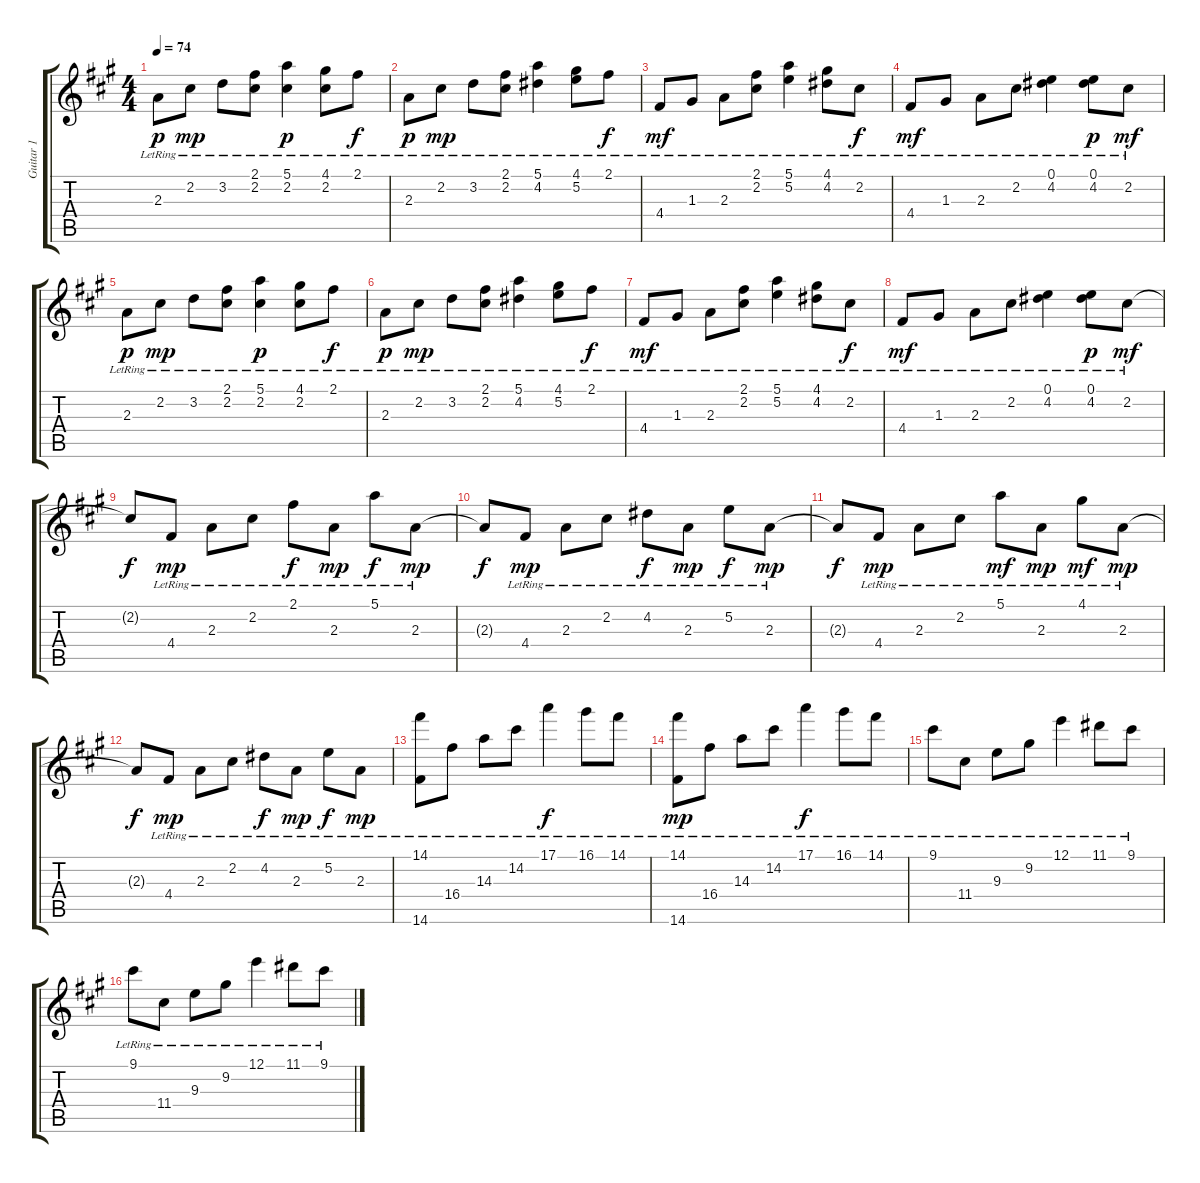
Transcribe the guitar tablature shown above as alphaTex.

\track ("Guitar 1" "Guitar 1") {instrument acousticguitarnylon}
\staff {score tabs}
\tuning (E4 B3 G3 D3 A2 E2) {hide}
\ts (4 4)
\tempo 74
\clef g2
\ks f#minor
2.3{lr}.8{dy p} 2.2{lr}.8{dy mp} 3.2{lr}.8 (2.1{lr} 2.2{lr}).8 (5.1{lr} 2.2{lr}).4{dy p} (4.1{lr} 2.2{lr}).8 2.1{lr}.8{dy f} |
2.3{lr}.8{dy p} 2.2{lr}.8{dy mp} 3.2{lr}.8 (2.1{lr} 2.2{lr}).8 (5.1{lr} 4.2{lr}).4 (4.1{lr} 5.2{lr}).8 2.1{lr}.8{dy f} |
4.4{lr}.8{dy mf} 1.3{lr}.8 2.3{lr}.8 (2.1{lr} 2.2{lr}).8 (5.1{lr} 5.2{lr}).4 (4.1{lr} 4.2{lr}).8 2.2{lr}.8{dy f} |
4.4{lr}.8{dy mf} 1.3{lr}.8 2.3{lr}.8 2.2{lr}.8 (0.1{lr} 4.2{lr}).4 (0.1{lr} 4.2{lr}).8{dy p} 2.2{lr}.8{dy mf} |
2.3{lr}.8{dy p} 2.2{lr}.8{dy mp} 3.2{lr}.8 (2.1{lr} 2.2{lr}).8 (5.1{lr} 2.2{lr}).4{dy p} (4.1{lr} 2.2{lr}).8 2.1{lr}.8{dy f} |
2.3{lr}.8{dy p} 2.2{lr}.8{dy mp} 3.2{lr}.8 (2.1{lr} 2.2{lr}).8 (5.1{lr} 4.2{lr}).4 (4.1{lr} 5.2{lr}).8 2.1{lr}.8{dy f} |
4.4{lr}.8{dy mf} 1.3{lr}.8 2.3{lr}.8 (2.1{lr} 2.2{lr}).8 (5.1{lr} 5.2{lr}).4 (4.1{lr} 4.2{lr}).8 2.2{lr}.8{dy f} |
4.4{lr}.8{dy mf} 1.3{lr}.8 2.3{lr}.8 2.2{lr}.8 (0.1{lr} 4.2{lr}).4 (0.1{lr} 4.2{lr}).8{dy p} 2.2{lr}.8{dy mf} |
2.2{t}.8{dy f} 4.4{lr}.8{dy mp} 2.3{lr}.8 2.2{lr}.8 2.1{lr}.8{dy f} 2.3{lr}.8{dy mp} 5.1{lr}.8{dy f} 2.3{lr}.8{dy mp} |
2.3{t}.8{dy f} 4.4{lr}.8{dy mp} 2.3{lr}.8 2.2{lr}.8 4.2{lr}.8{dy f} 2.3{lr}.8{dy mp} 5.2{lr}.8{dy f} 2.3{lr}.8{dy mp} |
2.3{t}.8{dy f} 4.4{lr}.8{dy mp} 2.3{lr}.8 2.2{lr}.8 5.1{lr}.8{dy mf} 2.3{lr}.8{dy mp} 4.1{lr}.8{dy mf} 2.3{lr}.8{dy mp} |
2.3{t}.8{dy f} 4.4{lr}.8{dy mp} 2.3{lr}.8 2.2{lr}.8 4.2{lr}.8{dy f} 2.3{lr}.8{dy mp} 5.2{lr}.8{dy f} 2.3{lr}.8{dy mp} |
(14.1{lr} 14.6{lr}).8 16.4{lr}.8 14.3{lr}.8 14.2{lr}.8 17.1{lr}.4{dy f} 16.1{lr}.8 14.1{lr}.8 |
(14.1{lr} 14.6{lr}).8{dy mp} 16.4{lr}.8 14.3{lr}.8 14.2{lr}.8 17.1{lr}.4{dy f} 16.1{lr}.8 14.1{lr}.8 |
9.1{lr}.8 11.4{lr}.8 9.3{lr}.8 9.2{lr}.8 12.1{lr}.4 11.1{lr}.8 9.1{lr}.8 |
9.1{lr}.8 11.4{lr}.8 9.3{lr}.8 9.2{lr}.8 12.1{lr}.4 11.1{lr}.8 9.1{lr}.8
